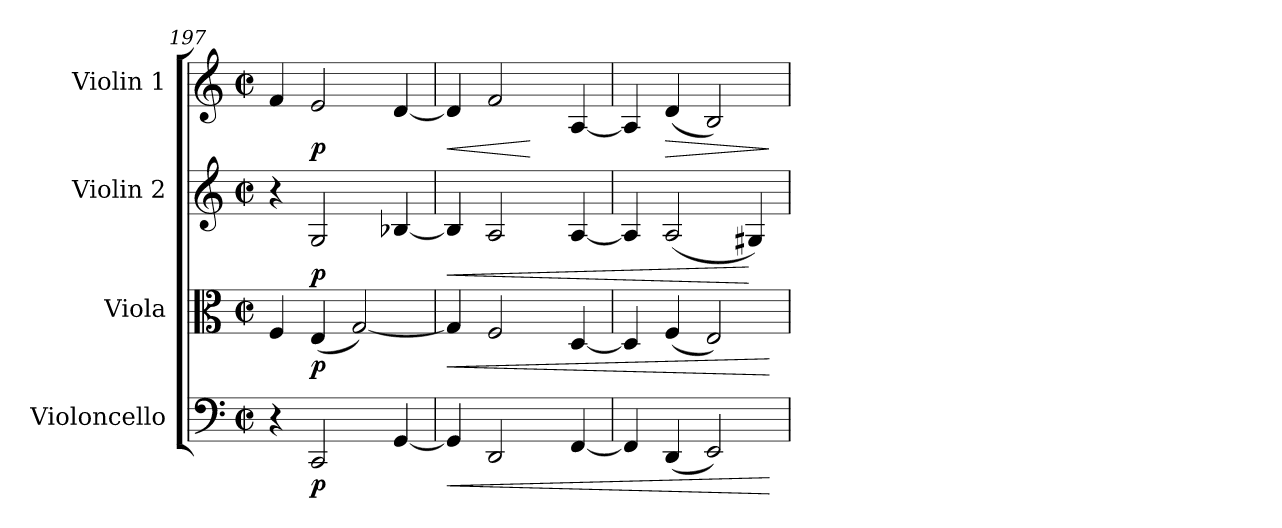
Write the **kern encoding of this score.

**kern	**dynam	**kern	**dynam	**kern	**dynam	**kern	**dynam
*part4	*part4	*part3	*part3	*part2	*part2	*part1	*part1
*staff4	*staff4	*staff3	*staff3	*staff2	*staff2	*staff1	*staff1
*I"Violoncello	*	*I"Viola	*	*I"Violin 2	*	*I"Violin 1	*
*I'Vc	*	*I'Vla	*	*I'Vln	*	*I'Vln	*
*clefF4	*	*clefC3	*	*clefG2	*	*clefG2	*
*k[]	*	*k[]	*	*k[]	*	*k[]	*
*M2/2	*	*M2/2	*	*M2/2	*	*M2/2	*
*met(c|)	*	*met(c|)	*	*met(c|)	*	*met(c|)	*
=197	=197	=197	=197	=197	=197	=197	=197
4r	.	4F/	.	4r	.	4f/	.
!	!LO:DY:b	!	!LO:DY:b	!	!LO:DY:b	!	!LO:DY:b
2CC/	p	(4E/	p	2G/	p	2e/	p
.	.	[2G/)	.	.	.	.	.
[4GG/	.	.	.	[4B-X/	.	[4d/	.
=198	=198	=198	=198	=198	=198	=198	=198
!	!LO:HP:b	!	!LO:HP:b	!	!LO:HP:b	!	!LO:HP:b
*^	*	*^	*	*^	*	*^	*
4GG/]	2ryy	<	4G/]	2ryy	<	4B-/]	2ryy	<	4d/]	2ryy	<
2DD/	.	.	2F/	.	.	2A/	.	.	2f/	.	.
.	2ryy	.	.	2ryy	.	.	2ryy	.	.	2ryy	[
[4FF/	.	.	[4D/	.	.	[4A/	.	.	[4A/	.	.
*v	*v	*	*	*	*	*v	*v	*	*v	*v	*
*	*	*v	*v	*	*	*	*	*
=199	=199	=199	=199	=199	=199	=199	=199
4FF/]	.	4D/]	.	4A/]	.	4A/]	.
!	!	!	!	!	!	!	!LO:HP:b
(4DD/	.	(4F/	.	(2A/	.	(4d/	>
2EE/)	.	2E/)	.	.	.	2B/)	.
.	.	.	.	4G#X/)	[	.	.
.	[	.	[	.	.	.	]
=	=	=	=	=	=	=	=
*-	*-	*-	*-	*-	*-	*-	*-
